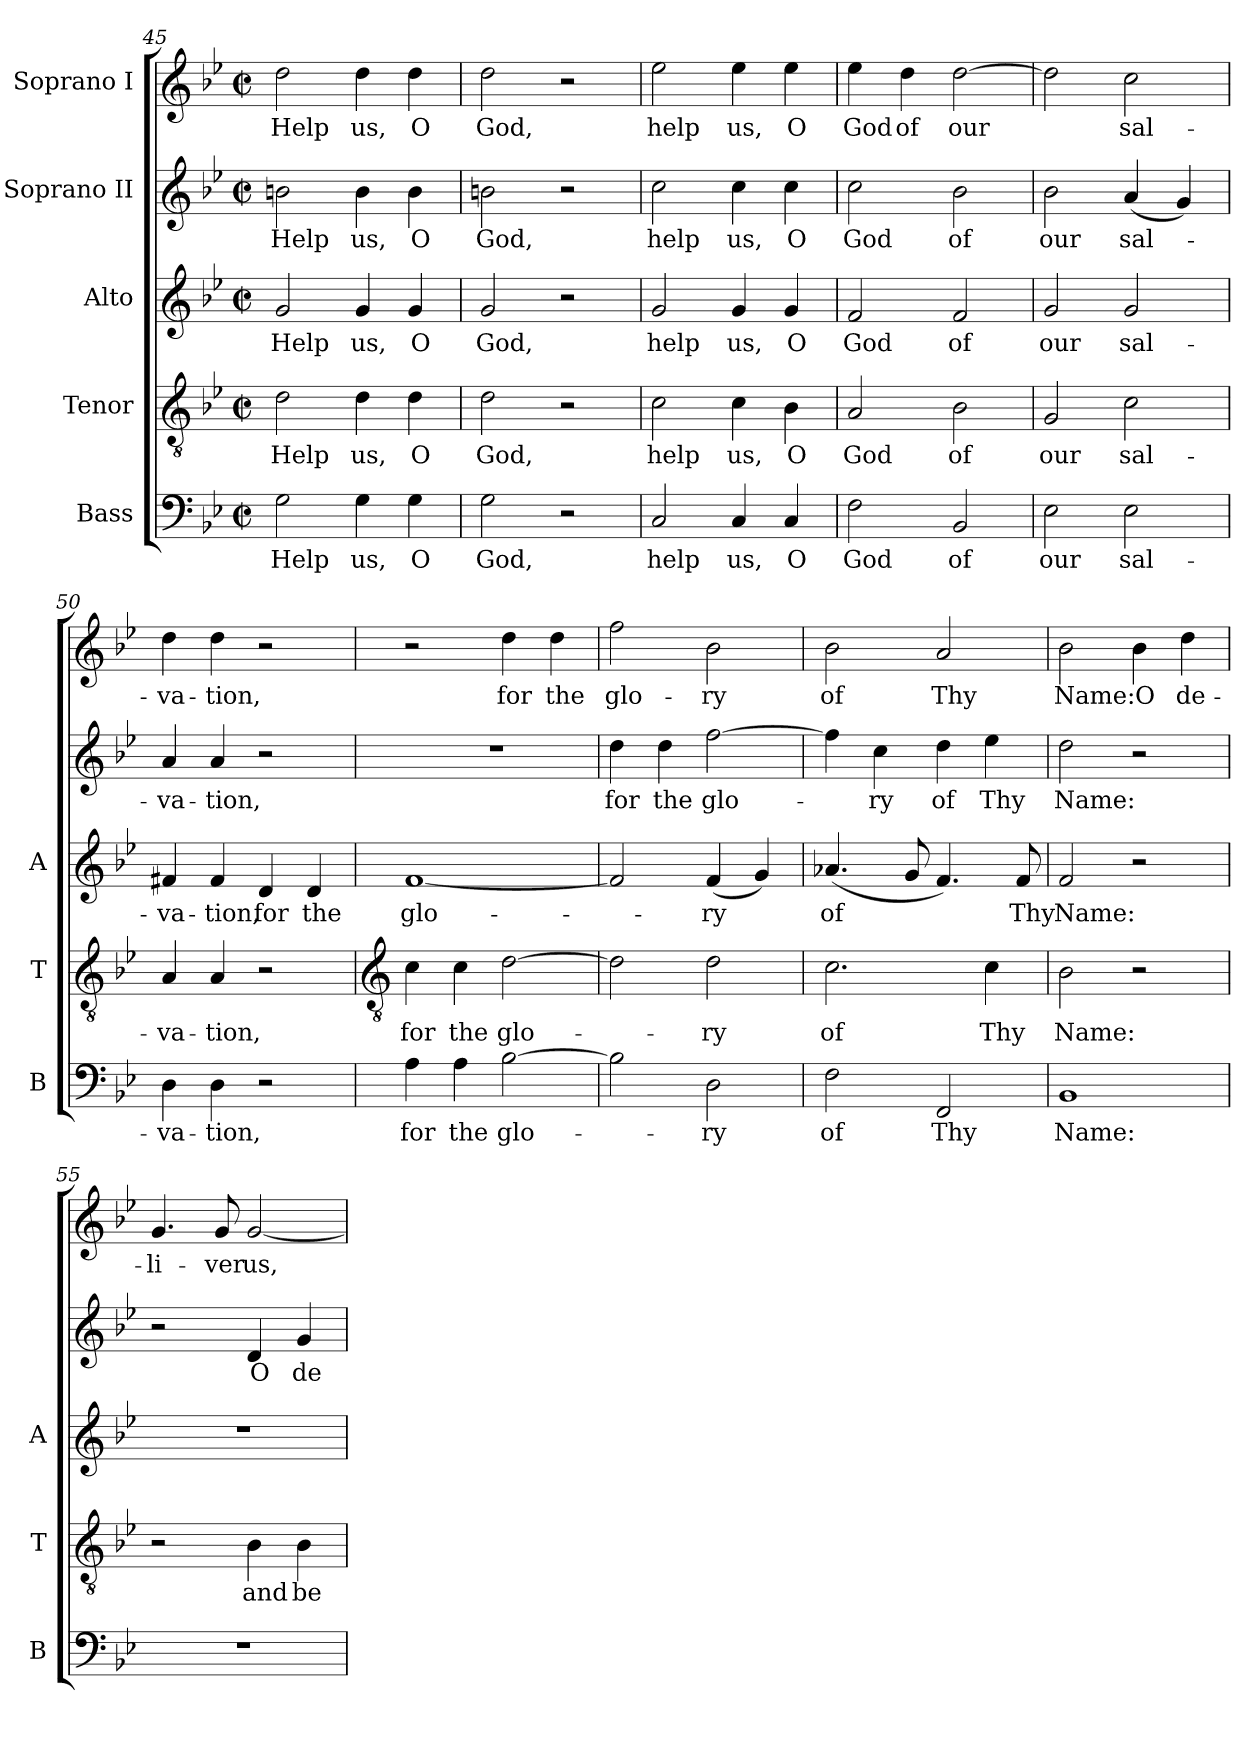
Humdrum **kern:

**kern	**text	**kern	**text	**kern	**text	**kern	**text	**kern	**text
*part5	*part5	*part4	*part4	*part3	*part3	*part2	*part2	*part1	*part1
*staff5	*staff5	*staff4	*staff4	*staff3	*staff3	*staff2	*staff2	*staff1	*staff1
*I"Bass	*	*I"Tenor	*	*I"Alto	*	*I"Soprano II	*	*I"Soprano I	*
*I'B	*	*I'T	*	*I'A	*	*	*	*	*
!!LO:PB:g=z
*clefF4	*	*clefGv2	*	*clefG2	*	*clefG2	*	*clefG2	*
*k[b-e-]	*	*k[b-e-]	*	*k[b-e-]	*	*k[b-e-]	*	*k[b-e-]	*
*M2/2	*	*M2/2	*	*M2/2	*	*M2/2	*	*M2/2	*
*met(c|)	*	*met(c|)	*	*met(c|)	*	*met(c|)	*	*met(c|)	*
=45	=45	=45	=45	=45	=45	=45	=45	=45	=45
!	!LO:LY:b	!	!LO:LY:b	!	!LO:LY:b	!	!LO:LY:b	!	!LO:LY:b
2G\	Help	2d\	Help	2g/	Help	2bn\	Help	2dd\	Help
!	!LO:LY:b	!	!LO:LY:b	!	!LO:LY:b	!	!LO:LY:b	!	!LO:LY:b
4G\	us,	4d\	us,	4g/	us,	4b\	us,	4dd\	us,
!	!LO:LY:b	!	!LO:LY:b	!	!LO:LY:b	!	!LO:LY:b	!	!LO:LY:b
4G\	O	4d\	O	4g/	O	4b\	O	4dd\	O
=46	=46	=46	=46	=46	=46	=46	=46	=46	=46
!	!LO:LY:b	!	!LO:LY:b	!	!LO:LY:b	!	!LO:LY:b	!	!LO:LY:b
2G\	God,	2d\	God,	2g/	God,	2bn\	God,	2dd\	God,
2r	.	2r	.	2r	.	2r	.	2r	.
=47	=47	=47	=47	=47	=47	=47	=47	=47	=47
!	!LO:LY:b	!	!LO:LY:b	!	!LO:LY:b	!	!LO:LY:b	!	!LO:LY:b
2C/	help	2c\	help	2g/	help	2cc\	help	2ee-\	help
!	!LO:LY:b	!	!LO:LY:b	!	!LO:LY:b	!	!LO:LY:b	!	!LO:LY:b
4C/	us,	4c\	us,	4g/	us,	4cc\	us,	4ee-\	us,
!	!LO:LY:b	!	!LO:LY:b	!	!LO:LY:b	!	!LO:LY:b	!	!LO:LY:b
4C/	O	4B-\	O	4g/	O	4cc\	O	4ee-\	O
=48	=48	=48	=48	=48	=48	=48	=48	=48	=48
!	!LO:LY:b	!	!LO:LY:b	!	!LO:LY:b	!	!LO:LY:b	!	!LO:LY:b
2F\	God	2A/	God	2f/	God	2cc\	God	4ee-\	God
!	!	!	!	!	!	!	!	!	!LO:LY:b
.	.	.	.	.	.	.	.	4dd\	of
!	!LO:LY:b	!	!LO:LY:b	!	!LO:LY:b	!	!LO:LY:b	!	!LO:LY:b
2BB-/	of	2B-\	of	2f/	of	2b-\	of	[2dd\	our
=49	=49	=49	=49	=49	=49	=49	=49	=49	=49
!	!LO:LY:b	!	!LO:LY:b	!	!LO:LY:b	!	!LO:LY:b	!	!
2E-\	our	2G/	our	2g/	our	2b-\	our	2dd\]	.
!	!LO:LY:b	!	!LO:LY:b	!	!LO:LY:b	!	!LO:LY:b	!	!LO:LY:b
2E-\	sal-	2c\	sal-	2g/	sal-	(<4a/	sal-	2cc\	sal-
.	.	.	.	.	.	4g/)	.	.	.
=50	=50	=50	=50	=50	=50	=50	=50	=50	=50
!	!LO:LY:b	!	!LO:LY:b	!	!LO:LY:b	!	!LO:LY:b	!	!LO:LY:b
4D\	-va-	4A/	-va-	4f#X/	-va-	4a/	va-	4dd\	-va-
!	!LO:LY:b	!	!LO:LY:b	!	!LO:LY:b	!	!LO:LY:b	!	!LO:LY:b
4D\	-tion,	4A/	-tion,	4f#/	-tion,	4a/	-tion,	4dd\	-tion,
!	!	!	!	!	!LO:LY:b	!	!	!	!
2r	.	2r	.	4d/	for	2r	.	2r	.
!	!	!	!	!	!LO:LY:b	!	!	!	!
.	.	.	.	4d/	the	.	.	.	.
!!LO:LB:g=z
=51	=51	=51	=51	=51	=51	=51	=51	=51	=51
*	*	*clefGv2	*	*	*	*	*	*	*
!	!LO:LY:b	!	!LO:LY:b	!	!LO:LY:b	!	!	!	!
4A\	for	4c\	for	[1f	glo--	1r	.	2r	.
!	!LO:LY:b	!	!LO:LY:b	!	!	!	!	!	!
4A\	the	4c\	the	.	.	.	.	.	.
!	!LO:LY:b	!	!LO:LY:b	!	!	!	!	!	!LO:LY:b
[2B-\	glo-	[2d\	glo--	.	.	.	.	4dd\	for
!	!	!	!	!	!	!	!	!	!LO:LY:b
.	.	.	.	.	.	.	.	4dd\	the
=52	=52	=52	=52	=52	=52	=52	=52	=52	=52
!	!	!	!	!	!	!	!LO:LY:b	!	!LO:LY:b
2B-\]	.	2d\]	.	2f/]	.	4dd\	for	2ff\	glo-
!	!	!	!	!	!	!	!LO:LY:b	!	!
.	.	.	.	.	.	4dd\	the	.	.
!	!LO:LY:b	!	!LO:LY:b	!	!LO:LY:b	!	!LO:LY:b	!	!LO:LY:b
2D\	-ry	2d\	-ry	(<4f/	-ry	[2ff\	glo-	2b-\	-ry
.	.	.	.	4g/)	.	.	.	.	.
=53	=53	=53	=53	=53	=53	=53	=53	=53	=53
!	!LO:LY:b	!	!LO:LY:b	!	!LO:LY:b	!	!	!	!LO:LY:b
2F\	of	2.c\	of	(<4.a-X/	of	4ff\]	.	2b-\	of
!	!	!	!	!	!	!	!LO:LY:b	!	!
.	.	.	.	.	.	4cc\	ry	.	.
.	.	.	.	8g/	.	.	.	.	.
!	!LO:LY:b	!	!	!	!	!	!LO:LY:b	!	!LO:LY:b
2FF/	Thy	.	.	4.f/)	.	4dd\	of	2a/	Thy
!	!	!	!LO:LY:b	!	!	!	!LO:LY:b	!	!
.	.	4c\	Thy	.	.	4ee-\	Thy	.	.
!	!	!	!	!	!LO:LY:b	!	!	!	!
.	.	.	.	8f/	Thy	.	.	.	.
=54	=54	=54	=54	=54	=54	=54	=54	=54	=54
!	!LO:LY:b	!	!LO:LY:b	!	!LO:LY:b	!	!LO:LY:b	!	!LO:LY:b
1BB-	Name:	2B-\	Name:	2f/	Name:	2dd\	Name:	2b-\	Name:
!	!	!	!	!	!	!	!	!	!LO:LY:b
.	.	2r	.	2r	.	2r	.	4b-\	O
!	!	!	!	!	!	!	!	!	!LO:LY:b
.	.	.	.	.	.	.	.	4dd\	de-
=55	=55	=55	=55	=55	=55	=55	=55	=55	=55
!	!	!	!	!	!	!	!	!	!LO:LY:b
1r	.	2r	.	1r	.	2r	.	4.g/	-li-
!	!	!	!	!	!	!	!	!	!LO:LY:b
.	.	.	.	.	.	.	.	8g/	-ver
!	!	!	!LO:LY:b	!	!	!	!LO:LY:b	!	!LO:LY:b
.	.	4B-\	and	.	.	4d/	O	[2g/	us,
!	!	!	!LO:LY:b	!	!	!	!LO:LY:b	!	!
.	.	4B-\	be	.	.	4g/	de-	.	.
=	=	=	=	=	=	=	=	=	=
*-	*-	*-	*-	*-	*-	*-	*-	*-	*-
